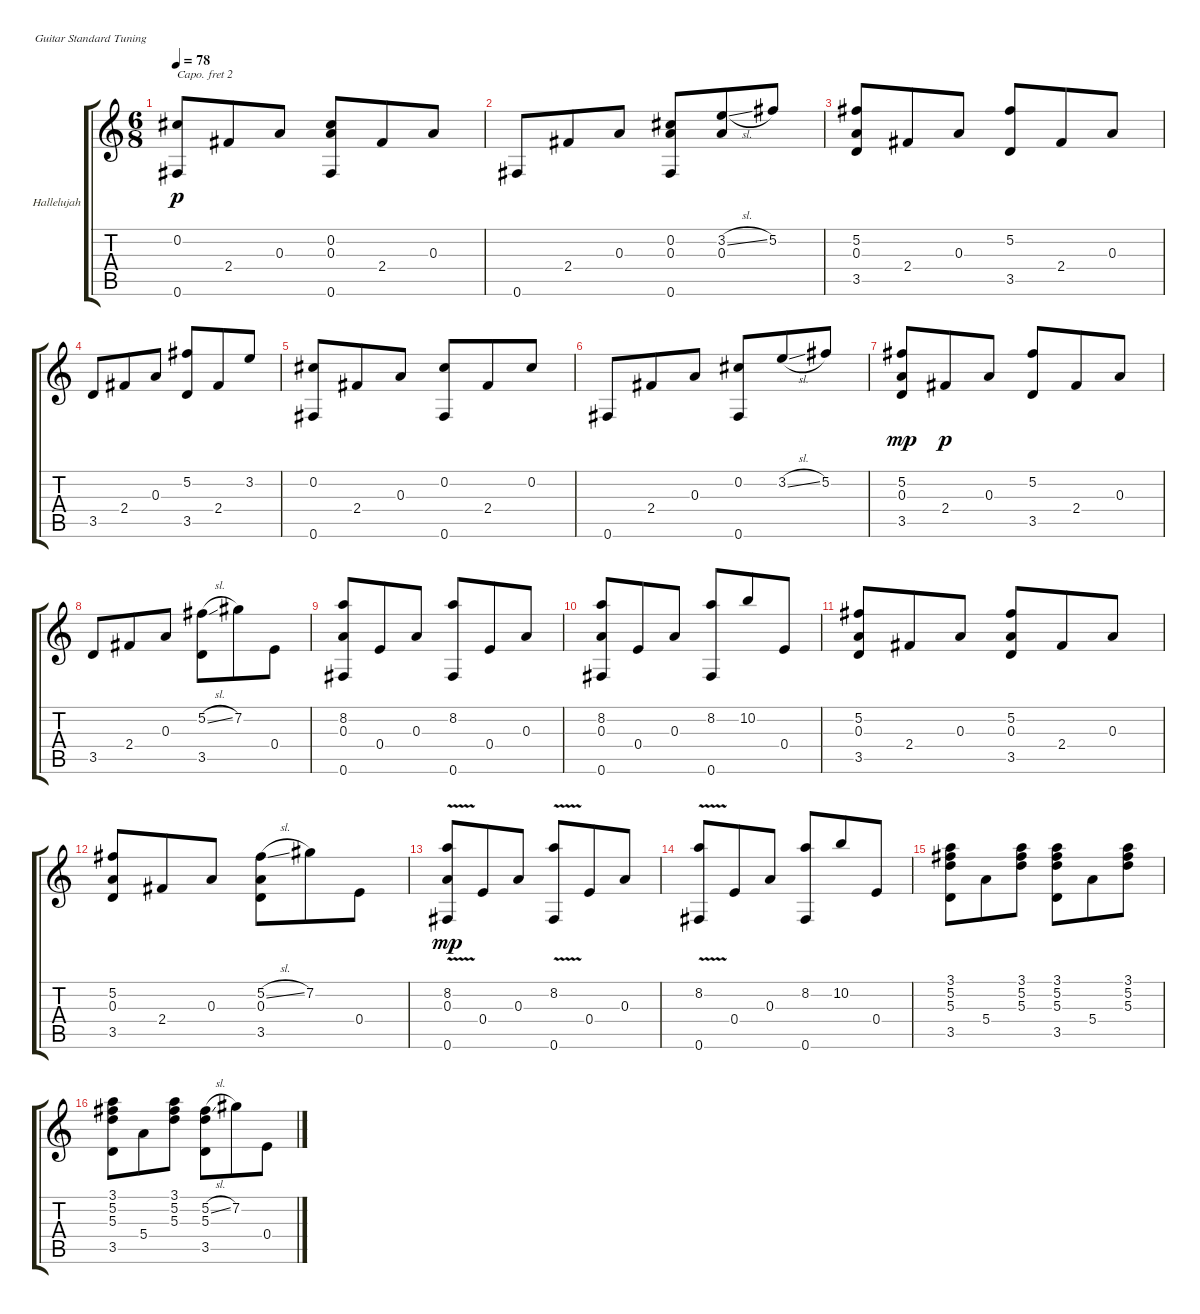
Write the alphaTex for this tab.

\defaultSystemsLayout 4
\bracketExtendMode groupsimilarinstruments
\firstSystemTrackNameOrientation horizontal
\otherSystemsTrackNameOrientation horizontal
\track ("Hallelujah" "Hallelujah") {instrument acousticguitarsteel}
\staff {score tabs}
\capo 2
\tuning (E4 B3 G3 D3 A2 E2)
\ts (6 8)
\tempo 78
\clef g2
\ks c
(0.2 0.6).8{dy p} 2.4.8 0.3.8 (0.3 0.2 0.6).8 2.4.8 0.3.8 |
0.6.8 2.4.8 0.3.8 (0.3 0.2 0.6).8 (3.2{sl} 0.3).8 5.2.8 |
(5.2 0.3 3.5).8 2.4.8 0.3.8 (5.2 3.5).8 2.4.8 0.3.8 |
3.5.8 2.4.8 0.3.8 (5.2 3.5).8 2.4.8 3.2.8 |
(0.6 0.2).8 2.4.8 0.3.8 (0.2 0.6).8 2.4.8 0.2.8 |
0.6.8 2.4.8 0.3.8 (0.2 0.6).8 3.2{sl}.8 5.2.8 |
(3.5 0.3 5.2).8{dy mp} 2.4.8{dy p} 0.3.8 (5.2 3.5).8 2.4.8 0.3.8 |
3.5.8 2.4.8 0.3.8 (5.2{sl} 3.5).8 7.2.8 0.4.8 |
(8.2 0.6 0.3).8 0.4.8 0.3.8 (8.2 0.6).8 0.4.8 0.3.8 |
(8.2 0.6 0.3).8 0.4.8 0.3.8 (8.2 0.6).8 10.2.8 0.4.8 |
(3.5 0.3 5.2).8 2.4.8 0.3.8 (5.2 3.5 0.3).8 2.4.8 0.3.8 |
(3.5 5.2 0.3).8 2.4.8 0.3.8 (5.2{sl} 3.5 0.3).8 7.2.8 0.4.8 |
(8.2{v} 0.6 0.3).8{dy mp} 0.4.8 0.3.8 (8.2{v} 0.6).8 0.4.8 0.3.8 |
(8.2{v} 0.6).8 0.4.8 0.3.8 (8.2 0.6).8 10.2.8 0.4.8 |
(3.5 5.3 5.2 3.1).8 5.4.8 (3.1 5.2 5.3).8 (5.3 5.2 3.1 3.5).8 5.4.8 (5.3 5.2 3.1).8 |
(3.1 5.2 5.3 3.5).8 5.4.8 (5.3 5.2 3.1).8 (3.5 5.3 5.2{sl}).8 7.2.8 0.4.8
